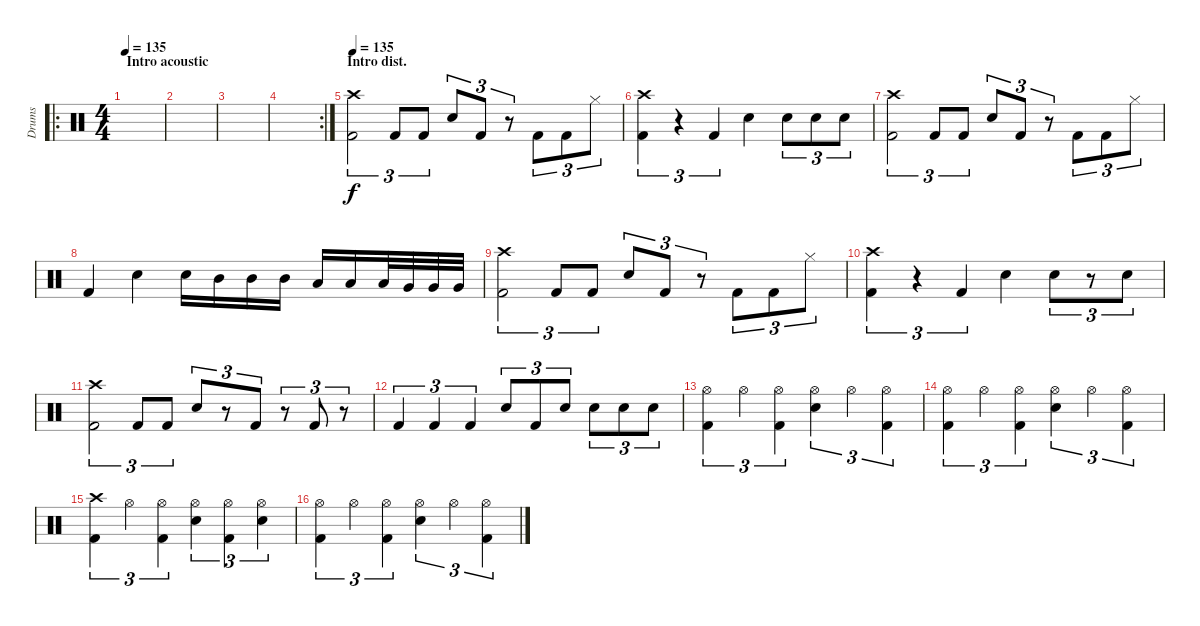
\track ("Drums" "Drums") {instrument percussion}
\staff {score}
\articulation defaults
\ro
\ts (4 4)
\section ("" "Intro acoustic")
\tempo 135
\tempo 120
\tempo 135
\clef neutral
\ks c
|
|
|
\rc 2
|
\section ("" "Intro dist.")
\tempo 135
("Crash high (hit)" "Kick (hit) 2").2{tu (3 2)} "Kick (hit) 2".8{tu (3 2)} "Kick (hit) 2".8{tu (3 2)} "Electric Snare (hit)".8{tu (3 2)} "Kick (hit) 2".8{tu (3 2)} r.8{tu (3 2)} "Kick (hit) 2".8{tu (3 2)} "Kick (hit) 2".8{tu (3 2)} "Hi-Hat (closed)".8{tu (3 2)} |
("Crash high (hit)" "Kick (hit) 2").4{tu (3 2)} r.4{tu (3 2)} "Kick (hit) 2".4{tu (3 2)} "Electric Snare (hit)".4 "Electric Snare (hit)".8{tu (3 2)} "Electric Snare (hit)".8{tu (3 2)} "Electric Snare (hit)".8{tu (3 2)} |
("Crash high (hit)" "Kick (hit) 2").2{tu (3 2)} "Kick (hit) 2".8{tu (3 2)} "Kick (hit) 2".8{tu (3 2)} "Electric Snare (hit)".8{tu (3 2)} "Kick (hit) 2".8{tu (3 2)} r.8{tu (3 2)} "Kick (hit) 2".8{tu (3 2)} "Kick (hit) 2".8{tu (3 2)} "Hi-Hat (closed)".8{tu (3 2)} |
"Kick (hit) 2".4 "Electric Snare (hit)".4 "Electric Snare (hit)".16 "Mid Tom (hit)".16 "Mid Tom (hit)".16 "Mid Tom (hit)".16 "Low Tom (hit)".16 "Low Tom (hit)".16 "Low Tom (hit)".32 "Very Low Tom (hit)".32 "Very Low Tom (hit)".32 "Very Low Tom (hit)".32 |
("Crash high (hit)" "Kick (hit) 2").2{tu (3 2)} "Kick (hit) 2".8{tu (3 2)} "Kick (hit) 2".8{tu (3 2)} "Electric Snare (hit)".8{tu (3 2)} "Kick (hit) 2".8{tu (3 2)} r.8{tu (3 2)} "Kick (hit) 2".8{tu (3 2)} "Kick (hit) 2".8{tu (3 2)} "Hi-Hat (closed)".8{tu (3 2)} |
("Crash high (hit)" "Kick (hit) 2").4{tu (3 2)} r.4{tu (3 2)} "Kick (hit) 2".4{tu (3 2)} "Electric Snare (hit)".4 "Electric Snare (hit)".8{tu (3 2)} r.8{tu (3 2)} "Electric Snare (hit)".8{tu (3 2)} |
("Crash high (hit)" "Kick (hit) 2").2{tu (3 2)} "Kick (hit) 2".8{tu (3 2)} "Kick (hit) 2".8{tu (3 2)} "Electric Snare (hit)".8{tu (3 2)} r.8{tu (3 2)} "Kick (hit) 2".8{tu (3 2)} r.8{tu (3 2)} "Kick (hit) 2".8{tu (3 2)} r.8{tu (3 2)} |
"Kick (hit) 2".4{tu (3 2)} "Kick (hit) 2".4{tu (3 2)} "Kick (hit) 2".4{tu (3 2)} "Electric Snare (hit)".8{tu (3 2)} "Kick (hit) 2".8{tu (3 2)} "Electric Snare (hit)".8{tu (3 2)} "Electric Snare (hit)".8{tu (3 2)} "Electric Snare (hit)".8{tu (3 2)} "Electric Snare (hit)".8{tu (3 2)} |
("Hi-Hat (open)" "Kick (hit) 2").4{tu (3 2)} "Hi-Hat (open)".4{tu (3 2)} ("Hi-Hat (open)" "Kick (hit) 2").4{tu (3 2)} ("Hi-Hat (open)" "Electric Snare (hit)").4{tu (3 2)} "Hi-Hat (open)".4{tu (3 2)} ("Hi-Hat (open)" "Kick (hit) 2").4{tu (3 2)} |
("Hi-Hat (open)" "Kick (hit) 2").4{tu (3 2)} "Hi-Hat (open)".4{tu (3 2)} ("Hi-Hat (open)" "Kick (hit) 2").4{tu (3 2)} ("Hi-Hat (open)" "Electric Snare (hit)").4{tu (3 2)} "Hi-Hat (open)".4{tu (3 2)} ("Hi-Hat (open)" "Kick (hit) 2").4{tu (3 2)} |
("Crash high (hit)" "Kick (hit) 2").4{tu (3 2)} "Hi-Hat (open)".4{tu (3 2)} ("Hi-Hat (open)" "Kick (hit) 2").4{tu (3 2)} ("Hi-Hat (open)" "Electric Snare (hit)").4{tu (3 2)} ("Hi-Hat (open)" "Kick (hit) 2").4{tu (3 2)} ("Hi-Hat (open)" "Electric Snare (hit)").4{tu (3 2)} |
("Hi-Hat (open)" "Kick (hit) 2").4{tu (3 2)} "Hi-Hat (open)".4{tu (3 2)} ("Hi-Hat (open)" "Kick (hit) 2").4{tu (3 2)} ("Hi-Hat (open)" "Electric Snare (hit)").4{tu (3 2)} "Hi-Hat (open)".4{tu (3 2)} ("Hi-Hat (open)" "Kick (hit) 2").4{tu (3 2)}
